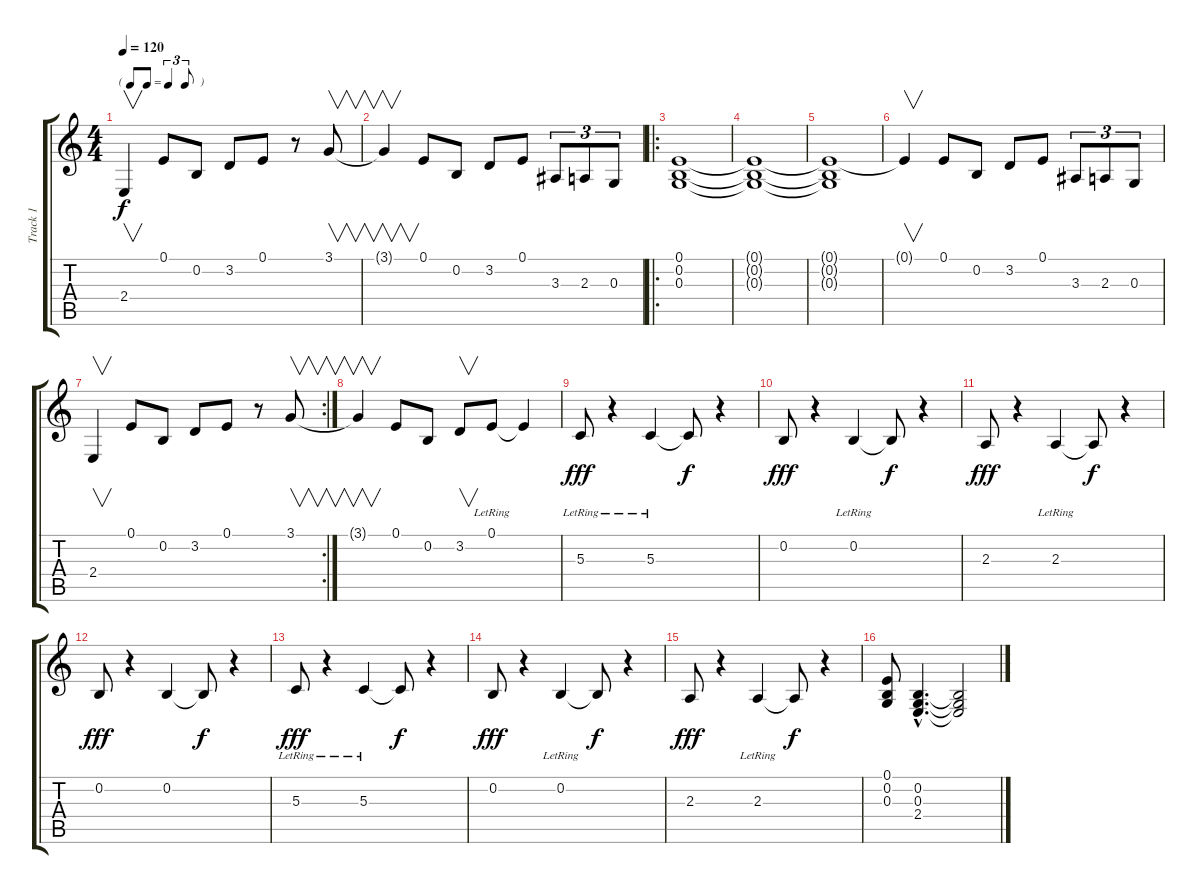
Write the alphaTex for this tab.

\track ("Track 1" "Track 1") {instrument electricpiano1}
\staff {score tabs}
\tuning (E4 B3 G3 D3 A2 E2) {hide}
\ts (4 4)
\tf triplet8th
\tempo 120
\clef g2
\ks c
2.4.4{v dy f} 0.1.8 0.2.8 3.2.8 0.1.8 r.8 3.1.8{v} |
3.1{t}.4{v} 0.1.8 0.2.8 3.2.8 0.1.8 3.3.8{tu (3 2)} 2.3.8{tu (3 2)} 0.3.8{tu (3 2)} |
\ro
(0.1 0.2 0.3).1 |
(0.1{t} 0.2{t} 0.3{t}).1 |
(0.1{t} 0.2{t} 0.3{t}).1 |
0.1{t}.4{v} 0.1.8 0.2.8 3.2.8 0.1.8 3.3.8{tu (3 2)} 2.3.8{tu (3 2)} 0.3.8{tu (3 2)} |
\rc 2
2.4.4{v} 0.1.8 0.2.8 3.2.8 0.1.8 r.8 3.1.8{v} |
3.1{t}.4{v} 0.1.8 0.2.8 3.2.8{v} 0.1{lr}.8 0.1{t}.4 |
5.3{lr}.8{dy fff volume 12 instrument tenorsax} r.4 5.3{lr}.4 5.3{t}.8{dy f} r.4 |
0.2.8{dy fff} r.4 0.2{lr}.4 0.2{t}.8{dy f} r.4 |
2.3.8{dy fff} r.4 2.3{lr}.4 2.3{t}.8{dy f} r.4 |
0.2.8{dy fff} r.4 0.2.4 0.2{t}.8{dy f} r.4 |
5.3{lr}.8{dy fff volume 14} r.4 5.3{lr}.4 5.3{t}.8{dy f} r.4 |
0.2.8{dy fff} r.4 0.2{lr}.4 0.2{t}.8{dy f} r.4 |
2.3.8{dy fff} r.4 2.3{lr}.4 2.3{t}.8{dy f} r.4 |
(0.1 0.2 0.3).8 (0.2{hac} 0.3{hac} 2.4{hac}).4{d} (0.2{t} 0.3{t} 2.4{t}).2
